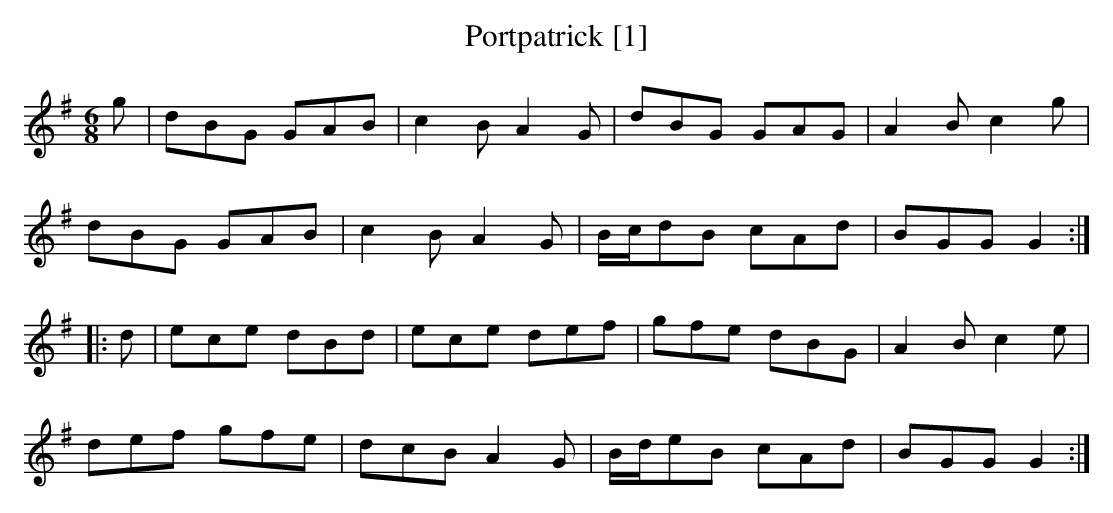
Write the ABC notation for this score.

X:1
T:Portpatrick [1]
M:6/8
L:1/8
K:G
g|dBG GAB|c2B A2G|dBG GAG|A2B c2g|
dBG GAB|c2B A2G|B/c/dB cAd|BGG G2:|
|:d|ece dBd|ece def|gfe dBG|A2B c2e|
def gfe|dcB A2G|B/d/eB cAd|BGG G2:|]
